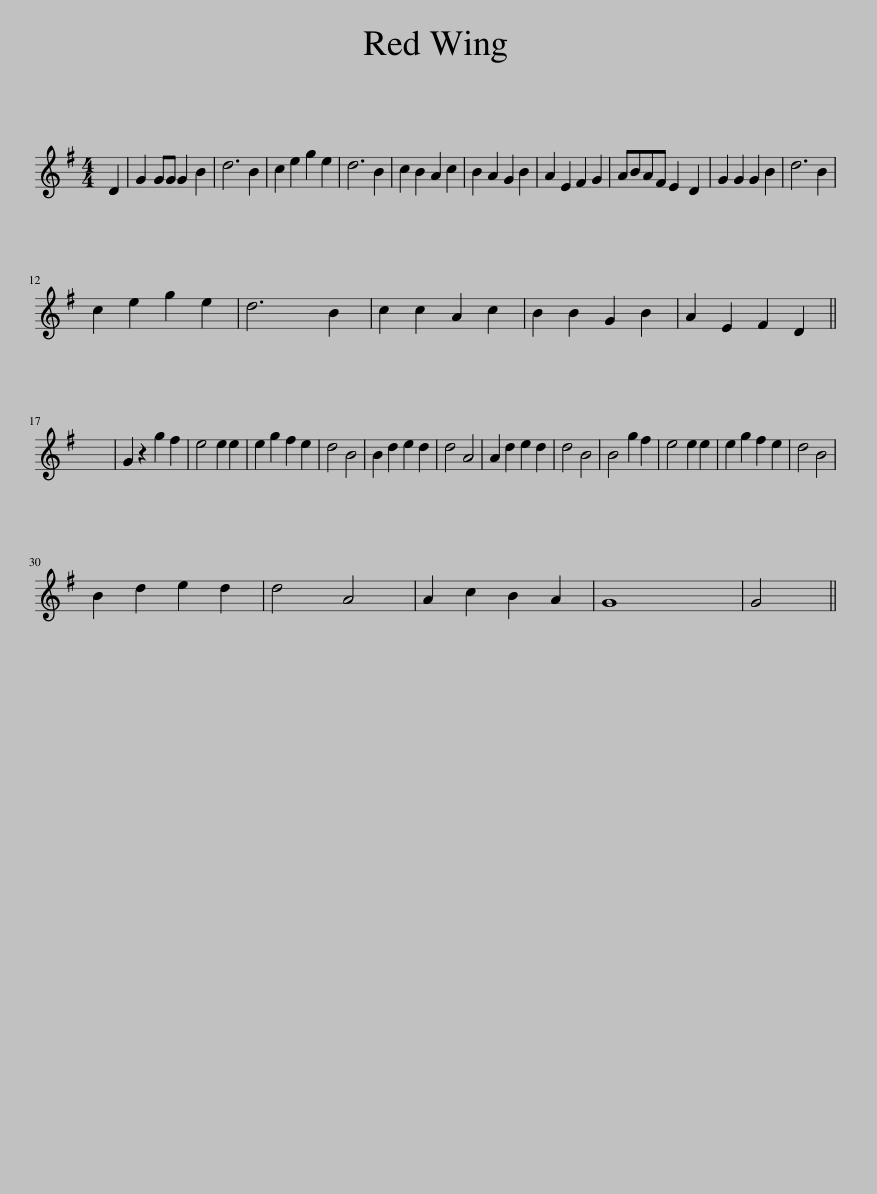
X:1
L:1/8
M:4/4
I:linebreak $
K:G
V:1 treble
V:1
 D2 | G2 GG G2 B2 | d6 B2 | c2 e2 g2 e2 | d6 B2 | %5
 c2 B2 A2 c2 | B2 A2 G2 B2 | A2 E2 F2 G2 | ABAF E2 D2 | G2 G2 G2 B2 | %10
 d6 B2 |$ c2 e2 g2 e2 | d6 B2 | c2 c2 A2 c2 | B2 B2 G2 B2 | %15
 A2 E2 F2 D2 ||$ x8 | G2 z2 g2 f2 | e4 e2 e2 | e2 g2 f2 e2 | %20
 d4 B4 | B2 d2 e2 d2 | d4 A4 | A2 d2 e2 d2 | d4 B4 | %25
 B4 g2 f2 | e4 e2 e2 | e2 g2 f2 e2 | d4 B4 |$ B2 d2 e2 d2 | %30
 d4 A4 | A2 c2 B2 A2 | G8 | G4 || %34
